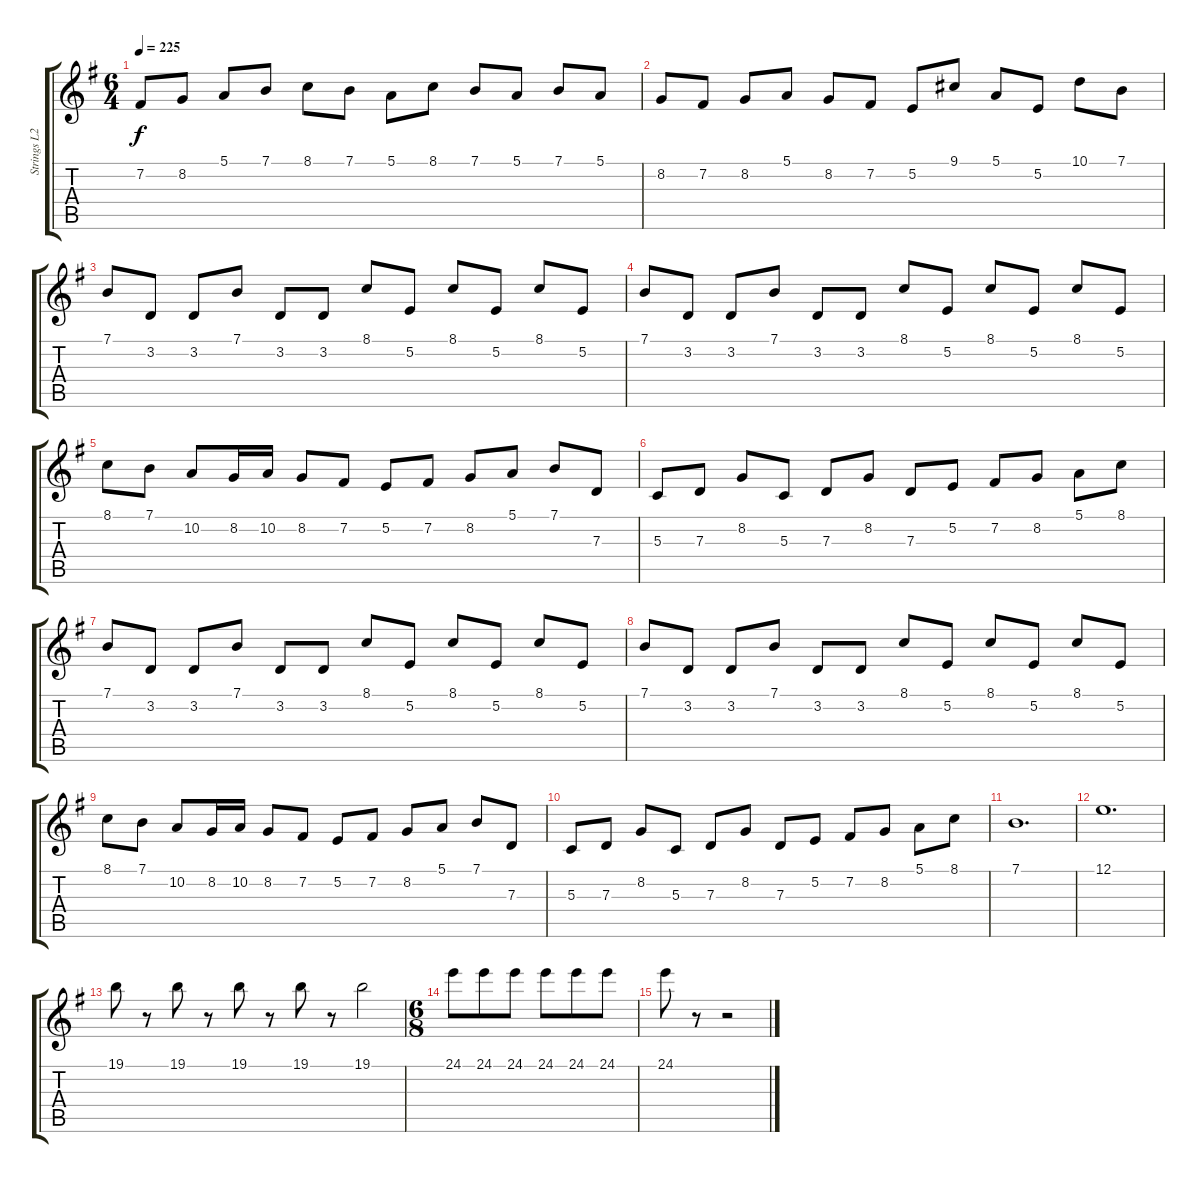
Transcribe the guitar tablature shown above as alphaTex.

\track ("Strings L2" "Strings L2") {instrument stringensemble1}
\staff {score tabs}
\tuning (E4 B3 G3 D3 A2 E2) {hide}
\ts (6 4)
\tempo 225
\clef g2
\ks eminor
7.2.8{dy f} 8.2.8 5.1.8 7.1.8 8.1.8 7.1.8 5.1.8 8.1.8 7.1.8 5.1.8 7.1.8 5.1.8 |
8.2.8 7.2.8 8.2.8 5.1.8 8.2.8 7.2.8 5.2.8 9.1.8 5.1.8 5.2.8 10.1.8 7.1.8 |
7.1.8 3.2.8 3.2.8 7.1.8 3.2.8 3.2.8 8.1.8 5.2.8 8.1.8 5.2.8 8.1.8 5.2.8 |
7.1.8 3.2.8 3.2.8 7.1.8 3.2.8 3.2.8 8.1.8 5.2.8 8.1.8 5.2.8 8.1.8 5.2.8 |
8.1.8 7.1.8 10.2.8 8.2.16 10.2.16 8.2.8 7.2.8 5.2.8 7.2.8 8.2.8 5.1.8 7.1.8 7.3.8 |
5.3.8 7.3.8 8.2.8 5.3.8 7.3.8 8.2.8 7.3.8 5.2.8 7.2.8 8.2.8 5.1.8 8.1.8 |
7.1.8 3.2.8 3.2.8 7.1.8 3.2.8 3.2.8 8.1.8 5.2.8 8.1.8 5.2.8 8.1.8 5.2.8 |
7.1.8 3.2.8 3.2.8 7.1.8 3.2.8 3.2.8 8.1.8 5.2.8 8.1.8 5.2.8 8.1.8 5.2.8 |
8.1.8 7.1.8 10.2.8 8.2.16 10.2.16 8.2.8 7.2.8 5.2.8 7.2.8 8.2.8 5.1.8 7.1.8 7.3.8 |
5.3.8 7.3.8 8.2.8 5.3.8 7.3.8 8.2.8 7.3.8 5.2.8 7.2.8 8.2.8 5.1.8 8.1.8 |
\ks g
7.1.1{d} |
12.1.1{d} |
19.1.8 r.8 19.1.8 r.8 19.1.8 r.8 19.1.8 r.8 19.1.2 |
\ts (6 8)
24.1.8 24.1.8 24.1.8 24.1.8 24.1.8 24.1.8 |
24.1.8 r.8 r.2
